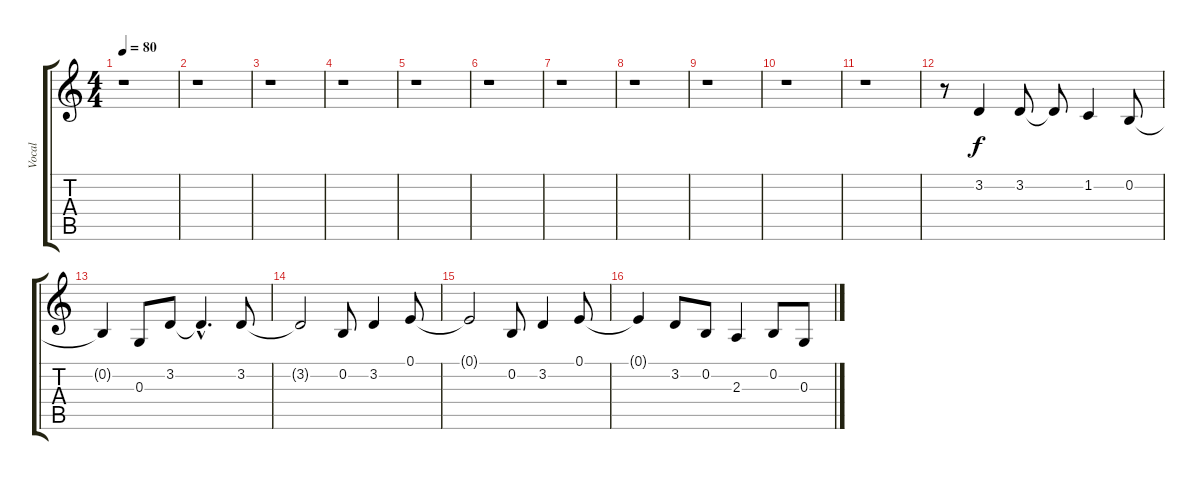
\track ("Vocal" "Vocal") {instrument drawbarorgan}
\staff {score tabs}
\tuning (E4 B3 G3 D3 A2 E2) {hide}
\ts (4 4)
\tempo 80
\clef g2
\ks c
r.1{dy f} |
r.1 |
r.1 |
r.1 |
r.1 |
r.1 |
r.1 |
r.1 |
r.1 |
r.1 |
r.1 |
r.8 3.2.4 3.2.8 3.2{t}.8 1.2.4 0.2.8 |
0.2{t}.4 0.3.8 3.2.8 3.2{hac t}.4{d} 3.2.8 |
3.2{t}.2 0.2.8 3.2.4 0.1.8 |
0.1{t}.2 0.2.8 3.2.4 0.1.8 |
0.1{t}.4 3.2.8 0.2.8 2.3.4 0.2.8 0.3.8
